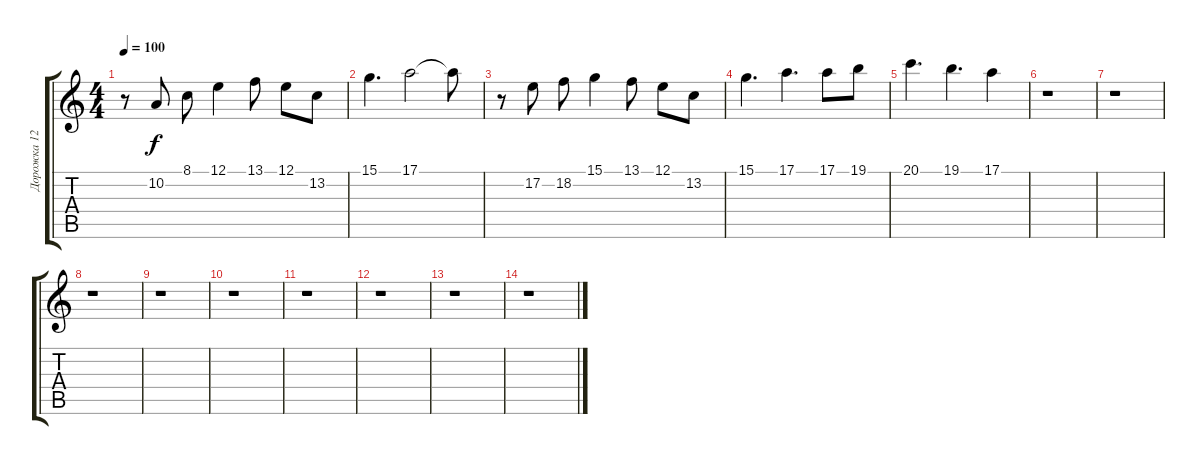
\track ("Дорожка 12" "Дорожка 12") {instrument fx5brightness}
\staff {score tabs}
\tuning (E4 B3 G3 D3 A2 E2) {hide}
\ts (4 4)
\tempo 100
\clef g2
\ks c
r.8{dy f} 10.2.8 8.1.8 12.1.4 13.1.8 12.1.8 13.2.8 |
15.1.4{d} 17.1.2 17.1{t}.8 |
r.8 17.2.8 18.2.8 15.1.4 13.1.8 12.1.8 13.2.8 |
15.1.4{d} 17.1.4{d} 17.1.8 19.1.8 |
20.1.4{d} 19.1.4{d} 17.1.4 |
r.1 |
r.1 |
r.1 |
r.1 |
r.1 |
r.1 |
r.1 |
r.1 |
r.1
